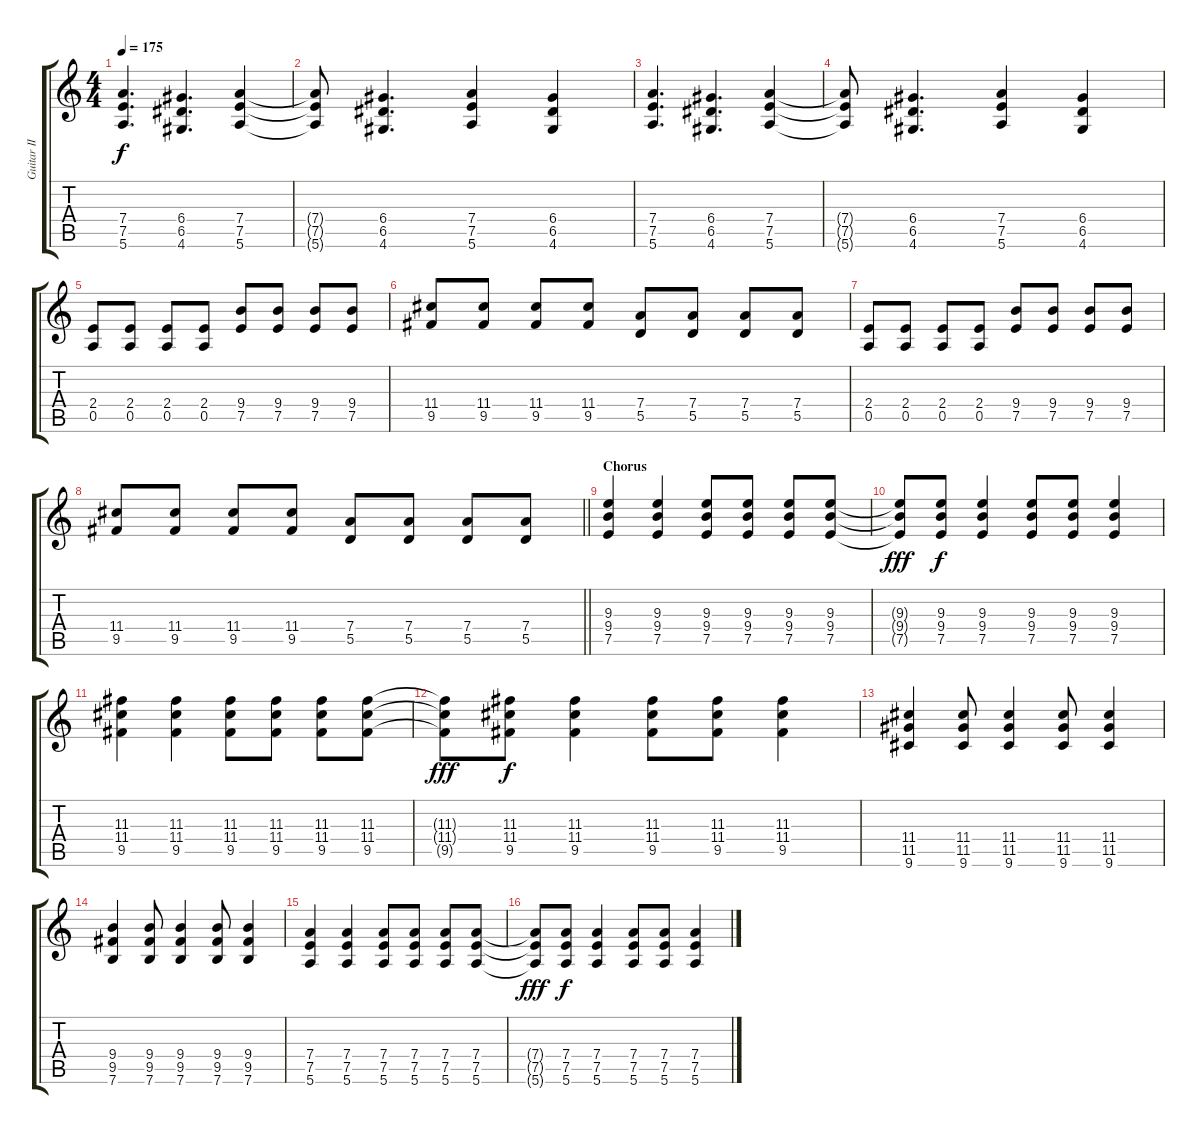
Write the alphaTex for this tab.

\track ("Guitar II" "Guitar II") {instrument overdrivenguitar}
\staff {score tabs}
\tuning (E4 B3 G3 D3 A2 E2) {hide}
\ts (4 4)
\tempo 175
\clef g2
\ks c
(7.4 7.5 5.6).4{d dy f} (6.4 6.5 4.6).4{d} (7.4 7.5 5.6).4 |
(7.4{t} 7.5{t} 5.6{t}).8 (6.4 6.5 4.6).4{d} (7.4 7.5 5.6).4 (6.4 6.5 4.6).4 |
(7.4 7.5 5.6).4{d} (6.4 6.5 4.6).4{d} (7.4 7.5 5.6).4 |
(7.4{t} 7.5{t} 5.6{t}).8 (6.4 6.5 4.6).4{d} (7.4 7.5 5.6).4 (6.4 6.5 4.6).4 |
(2.4 0.5).8 (2.4 0.5).8 (2.4 0.5).8 (2.4 0.5).8 (9.4 7.5).8 (9.4 7.5).8 (9.4 7.5).8 (9.4 7.5).8 |
(11.4 9.5).8 (11.4 9.5).8 (11.4 9.5).8 (11.4 9.5).8 (7.4 5.5).8 (7.4 5.5).8 (7.4 5.5).8 (7.4 5.5).8 |
(2.4 0.5).8 (2.4 0.5).8 (2.4 0.5).8 (2.4 0.5).8 (9.4 7.5).8 (9.4 7.5).8 (9.4 7.5).8 (9.4 7.5).8 |
\barLineRight lightlight
(11.4 9.5).8 (11.4 9.5).8 (11.4 9.5).8 (11.4 9.5).8 (7.4 5.5).8 (7.4 5.5).8 (7.4 5.5).8 (7.4 5.5).8 |
\section ("" "Chorus")
(9.3 9.4 7.5).4 (9.3 9.4 7.5).4 (9.3 9.4 7.5).8 (9.3 9.4 7.5).8 (9.3 9.4 7.5).8 (9.3 9.4 7.5).8 |
(9.3{t} 9.4{t} 7.5{t}).8{dy fff} (9.3 9.4 7.5).8{dy f} (9.3 9.4 7.5).4 (9.3 9.4 7.5).8 (9.3 9.4 7.5).8 (9.3 9.4 7.5).4 |
(11.3 11.4 9.5).4 (11.3 11.4 9.5).4 (11.3 11.4 9.5).8 (11.3 11.4 9.5).8 (11.3 11.4 9.5).8 (11.3 11.4 9.5).8 |
(11.3{t} 11.4{t} 9.5{t}).8{dy fff} (11.3 11.4 9.5).8{dy f} (11.3 11.4 9.5).4 (11.3 11.4 9.5).8 (11.3 11.4 9.5).8 (11.3 11.4 9.5).4 |
(11.4 11.5 9.6).4 (11.4 11.5 9.6).8 (11.4 11.5 9.6).4 (11.4 11.5 9.6).8 (11.4 11.5 9.6).4 |
(9.4 9.5 7.6).4 (9.4 9.5 7.6).8 (9.4 9.5 7.6).4 (9.4 9.5 7.6).8 (9.4 9.5 7.6).4 |
(7.4 7.5 5.6).4 (7.4 7.5 5.6).4 (7.4 7.5 5.6).8 (7.4 7.5 5.6).8 (7.4 7.5 5.6).8 (7.4 7.5 5.6).8 |
(7.4{t} 7.5{t} 5.6{t}).8{dy fff} (7.4 7.5 5.6).8{dy f} (7.4 7.5 5.6).4 (7.4 7.5 5.6).8 (7.4 7.5 5.6).8 (7.4 7.5 5.6).4
